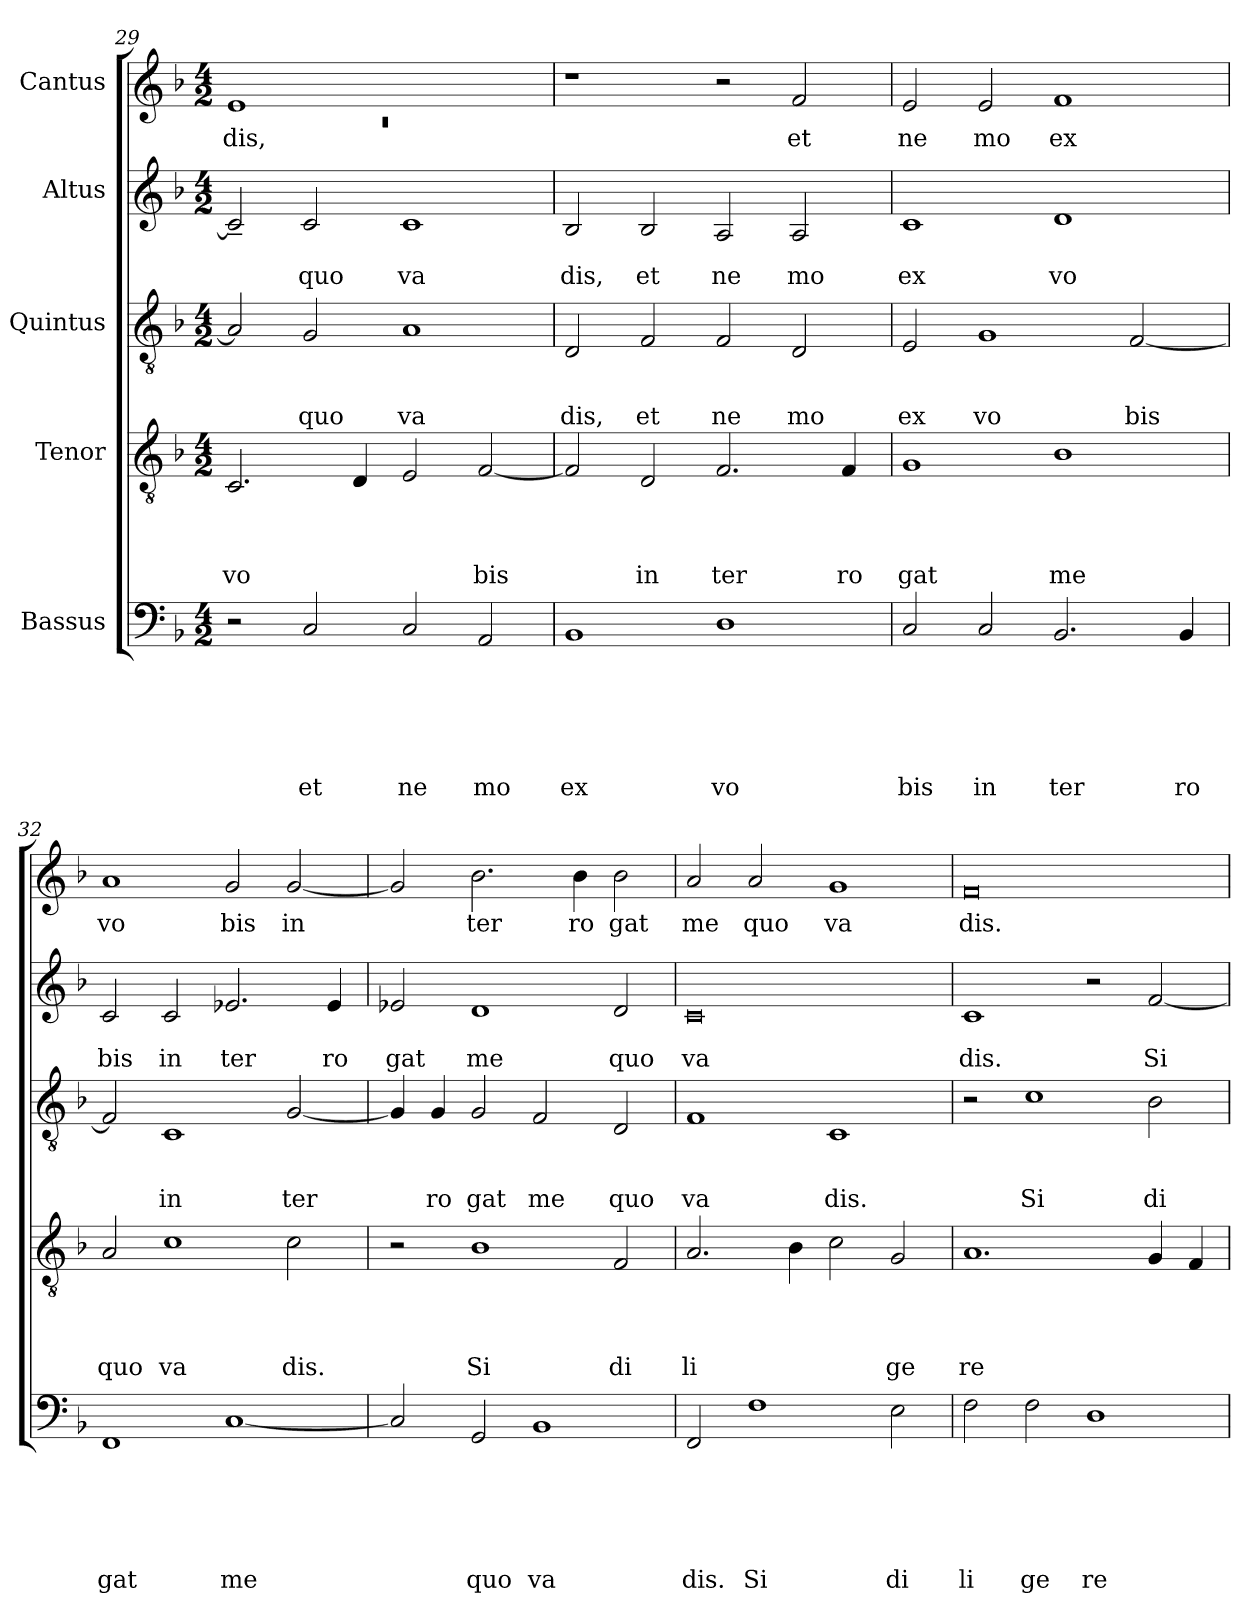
**kern	**text	**text	**text	**text	**text	**text	**kern	**text	**text	**text	**text	**kern	**text	**text	**text	**kern	**text	**text	**kern	**text
*part5	*part5	*part5	*part5	*part5	*part5	*part5	*part4	*part4	*part4	*part4	*part4	*part3	*part3	*part3	*part3	*part2	*part2	*part2	*part1	*part1
*staff5	*staff5	*staff5	*staff5	*staff5	*staff5	*staff5	*staff4	*staff4	*staff4	*staff4	*staff4	*staff3	*staff3	*staff3	*staff3	*staff2	*staff2	*staff2	*staff1	*staff1
*I"Bassus	*	*	*	*	*	*	*I"Tenor	*	*	*	*	*I"Quintus	*	*	*	*I"Altus	*	*	*I"Cantus	*
!!LO:LB:g=z
*clefF4	*	*	*	*	*	*	*clefGv2	*	*	*	*	*clefGv2	*	*	*	*clefG2	*	*	*clefG2	*
*k[b-]	*	*	*	*	*	*	*k[b-]	*	*	*	*	*k[b-]	*	*	*	*k[b-]	*	*	*k[b-]	*
*F:	*	*	*	*	*	*	*F:	*	*	*	*	*F:	*	*	*	*F:	*	*	*F:	*
*M4/2	*	*	*	*	*	*	*M4/2	*	*	*	*	*M4/2	*	*	*	*M4/2	*	*	*M4/2	*
=29	=29	=29	=29	=29	=29	=29	=29	=29	=29	=29	=29	=29	=29	=29	=29	=29	=29	=29	=29	=29
*	*	*	*	*	*	*	*	*	*	*	*	*	*	*	*	*	*	*	*^	*
!	!	!	!	!	!	!	!	!	!	!	!LO:LY:b	!	!	!	!	!	!	!	!	!LO:N:vis=1	!LO:LY:b
2r	.	.	.	.	.	.	2.C/	.	.	.	vo	2A/]	.	.	.	2c~</]	.	.	1e	0rc	dis,
!	!	!	!	!	!	!LO:LY:b	!	!	!	!	!	!	!	!	!LO:LY:b	!	!	!LO:LY:b	!	!	!
2C/	.	.	.	.	.	et	.	.	.	.	.	2G/	.	.	quo	2c/	.	quo	.	.	.
.	.	.	.	.	.	.	4D/	.	.	.	.	.	.	.	.	.	.	.	.	.	.
!	!	!	!	!	!	!LO:LY:b	!	!	!	!	!	!	!	!	!LO:LY:b	!	!	!LO:LY:b	!	!	!
2C/	.	.	.	.	.	ne	2E/	.	.	.	.	1A	.	.	va	1c	.	va	1ryy	.	.
!	!	!	!	!	!	!LO:LY:b	!	!	!	!	!LO:LY:b	!	!	!	!	!	!	!	!	!	!
2AA/	.	.	.	.	.	mo	[<2F/	.	.	.	bis	.	.	.	.	.	.	.	.	.	.
*	*	*	*	*	*	*	*	*	*	*	*	*	*	*	*	*	*	*	*v	*v	*
=30	=30	=30	=30	=30	=30	=30	=30	=30	=30	=30	=30	=30	=30	=30	=30	=30	=30	=30	=30	=30
!	!	!	!	!	!	!LO:LY:b	!	!	!	!	!	!	!	!	!LO:LY:b	!	!	!LO:LY:b	!	!
1BB-	.	.	.	.	.	ex	2F/]	.	.	.	.	2D/	.	.	dis,	2B-/	.	dis,	1r	.
!	!	!	!	!	!	!	!	!	!	!	!LO:LY:b	!	!	!	!LO:LY:b	!	!	!LO:LY:b	!	!
.	.	.	.	.	.	.	2D/	.	.	.	in	2F/	.	.	et	2B-/	.	et	.	.
!	!	!	!	!	!	!LO:LY:b	!	!	!	!	!LO:LY:b	!	!	!	!LO:LY:b	!	!	!LO:LY:b	!	!
1D	.	.	.	.	.	vo	2.F/	.	.	.	ter	2F/	.	.	ne	2A/	.	ne	2r	.
!	!	!	!	!	!	!	!	!	!	!	!	!	!	!	!LO:LY:b	!	!	!LO:LY:b	!	!LO:LY:b
.	.	.	.	.	.	.	.	.	.	.	.	2D/	.	.	mo	2A/	.	mo	2f/	et
!	!	!	!	!	!	!	!	!	!	!	!LO:LY:b	!	!	!	!	!	!	!	!	!
.	.	.	.	.	.	.	4F/	.	.	.	ro	.	.	.	.	.	.	.	.	.
=31	=31	=31	=31	=31	=31	=31	=31	=31	=31	=31	=31	=31	=31	=31	=31	=31	=31	=31	=31	=31
!	!	!	!	!	!	!LO:LY:b	!	!	!	!	!LO:LY:b	!	!	!	!LO:LY:b	!	!	!LO:LY:b	!	!LO:LY:b
2C/	.	.	.	.	.	bis	1G	.	.	.	gat	2E/	.	.	ex	1c	.	ex	2e/	ne
!	!	!	!	!	!	!LO:LY:b	!	!	!	!	!	!	!	!	!LO:LY:b	!	!	!	!	!LO:LY:b
2C/	.	.	.	.	.	in	.	.	.	.	.	1G	.	.	vo	.	.	.	2e/	mo
!	!	!	!	!	!	!LO:LY:b	!	!	!	!	!LO:LY:b	!	!	!	!	!	!	!LO:LY:b	!	!LO:LY:b
2.BB-/	.	.	.	.	.	ter	1B-	.	.	.	me	.	.	.	.	1d	.	vo	1f	ex
!	!	!	!	!	!	!	!	!	!	!	!	!	!	!	!LO:LY:b	!	!	!	!	!
.	.	.	.	.	.	.	.	.	.	.	.	[<2F/	.	.	bis	.	.	.	.	.
!	!	!	!	!	!	!LO:LY:b	!	!	!	!	!	!	!	!	!	!	!	!	!	!
4BB-/	.	.	.	.	.	ro	.	.	.	.	.	.	.	.	.	.	.	.	.	.
=32	=32	=32	=32	=32	=32	=32	=32	=32	=32	=32	=32	=32	=32	=32	=32	=32	=32	=32	=32	=32
!	!	!	!	!	!	!LO:LY:b	!	!	!	!	!LO:LY:b	!	!	!	!	!	!	!LO:LY:b	!	!LO:LY:b
1FF	.	.	.	.	.	gat	2A/	.	.	.	quo	2F/]	.	.	.	2c/	.	bis	1a	vo
!	!	!	!	!	!	!	!	!	!	!	!LO:LY:b	!	!	!	!LO:LY:b	!	!	!LO:LY:b	!	!
.	.	.	.	.	.	.	1c	.	.	.	va	1C	.	.	in	2c/	.	in	.	.
!	!	!	!	!	!	!LO:LY:b	!	!	!	!	!	!	!	!	!	!	!	!LO:LY:b	!	!LO:LY:b
[<1C	.	.	.	.	.	me	.	.	.	.	.	.	.	.	.	2.e-X/	.	ter	2g/	bis
!	!	!	!	!	!	!	!	!	!	!	!LO:LY:b	!	!	!	!LO:LY:b	!	!	!	!	!LO:LY:b
.	.	.	.	.	.	.	2c\	.	.	.	dis.	[<2G/	.	.	ter	.	.	.	[<2g/	in
!	!	!	!	!	!	!	!	!	!	!	!	!	!	!	!	!	!	!LO:LY:b	!	!
.	.	.	.	.	.	.	.	.	.	.	.	.	.	.	.	4e-/	.	ro	.	.
=33	=33	=33	=33	=33	=33	=33	=33	=33	=33	=33	=33	=33	=33	=33	=33	=33	=33	=33	=33	=33
!	!	!	!	!	!	!	!	!	!	!	!	!	!	!	!	!	!	!LO:LY:b	!	!
2C/]	.	.	.	.	.	.	2r	.	.	.	.	4G/]	.	.	.	2e-X/	.	gat	2g/]	.
!	!	!	!	!	!	!	!	!	!	!	!	!	!	!	!LO:LY:b	!	!	!	!	!
.	.	.	.	.	.	.	.	.	.	.	.	4G/	.	.	ro	.	.	.	.	.
!	!	!	!	!	!	!LO:LY:b	!	!	!	!	!LO:LY:b	!	!	!	!LO:LY:b	!	!	!LO:LY:b	!	!LO:LY:b
2GG/	.	.	.	.	.	quo	1B-	.	.	.	Si	2G/	.	.	gat	1d	.	me	2.b-\	ter
!	!	!	!	!	!	!LO:LY:b	!	!	!	!	!	!	!	!	!LO:LY:b	!	!	!	!	!
1BB-	.	.	.	.	.	va	.	.	.	.	.	2F/	.	.	me	.	.	.	.	.
!	!	!	!	!	!	!	!	!	!	!	!	!	!	!	!	!	!	!	!	!LO:LY:b
.	.	.	.	.	.	.	.	.	.	.	.	.	.	.	.	.	.	.	4b-\	ro
!	!	!	!	!	!	!	!	!	!	!	!LO:LY:b	!	!	!	!LO:LY:b	!	!	!LO:LY:b	!	!LO:LY:b
.	.	.	.	.	.	.	2F/	.	.	.	di	2D/	.	.	quo	2d/	.	quo	2b-\	gat
=34	=34	=34	=34	=34	=34	=34	=34	=34	=34	=34	=34	=34	=34	=34	=34	=34	=34	=34	=34	=34
!	!	!	!	!	!	!LO:LY:b	!	!	!	!	!LO:LY:b	!	!	!	!LO:LY:b	!	!	!LO:LY:b	!	!LO:LY:b
2FF/	.	.	.	.	.	dis.	2.A/	.	.	.	li	1F	.	.	va	0c	.	va	2a/	me
!	!	!	!	!	!	!LO:LY:b	!	!	!	!	!	!	!	!	!	!	!	!	!	!LO:LY:b
1F	.	.	.	.	.	Si	.	.	.	.	.	.	.	.	.	.	.	.	2a/	quo
.	.	.	.	.	.	.	4B-\	.	.	.	.	.	.	.	.	.	.	.	.	.
!	!	!	!	!	!	!	!	!	!	!	!	!	!	!	!LO:LY:b	!	!	!	!	!LO:LY:b
.	.	.	.	.	.	.	2c\	.	.	.	.	1C	.	.	dis.	.	.	.	1g	va
!	!	!	!	!	!	!LO:LY:b	!	!	!	!	!LO:LY:b	!	!	!	!	!	!	!	!	!
2E\	.	.	.	.	.	di	2G/	.	.	.	ge	.	.	.	.	.	.	.	.	.
=35	=35	=35	=35	=35	=35	=35	=35	=35	=35	=35	=35	=35	=35	=35	=35	=35	=35	=35	=35	=35
!	!	!	!	!	!	!LO:LY:b	!	!	!	!	!LO:LY:b	!	!	!	!	!	!	!LO:LY:b	!	!LO:LY:b
2F\	.	.	.	.	.	li	1.A	.	.	.	re	2r	.	.	.	1c	.	dis.	0f	dis.
!	!	!	!	!	!	!LO:LY:b	!	!	!	!	!	!	!	!	!LO:LY:b	!	!	!	!	!
2F\	.	.	.	.	.	ge	.	.	.	.	.	1c	.	.	Si	.	.	.	.	.
!	!	!	!	!	!	!LO:LY:b	!	!	!	!	!	!	!	!	!	!	!	!	!	!
1D	.	.	.	.	.	re	.	.	.	.	.	.	.	.	.	2r	.	.	.	.
!	!	!	!	!	!	!	!	!	!	!	!	!	!	!	!LO:LY:b	!	!	!LO:LY:b	!	!
.	.	.	.	.	.	.	4G/	.	.	.	.	2B-\	.	.	di	[<2f/	.	Si	.	.
.	.	.	.	.	.	.	4F/	.	.	.	.	.	.	.	.	.	.	.	.	.
=	=	=	=	=	=	=	=	=	=	=	=	=	=	=	=	=	=	=	=	=
*-	*-	*-	*-	*-	*-	*-	*-	*-	*-	*-	*-	*-	*-	*-	*-	*-	*-	*-	*-	*-
